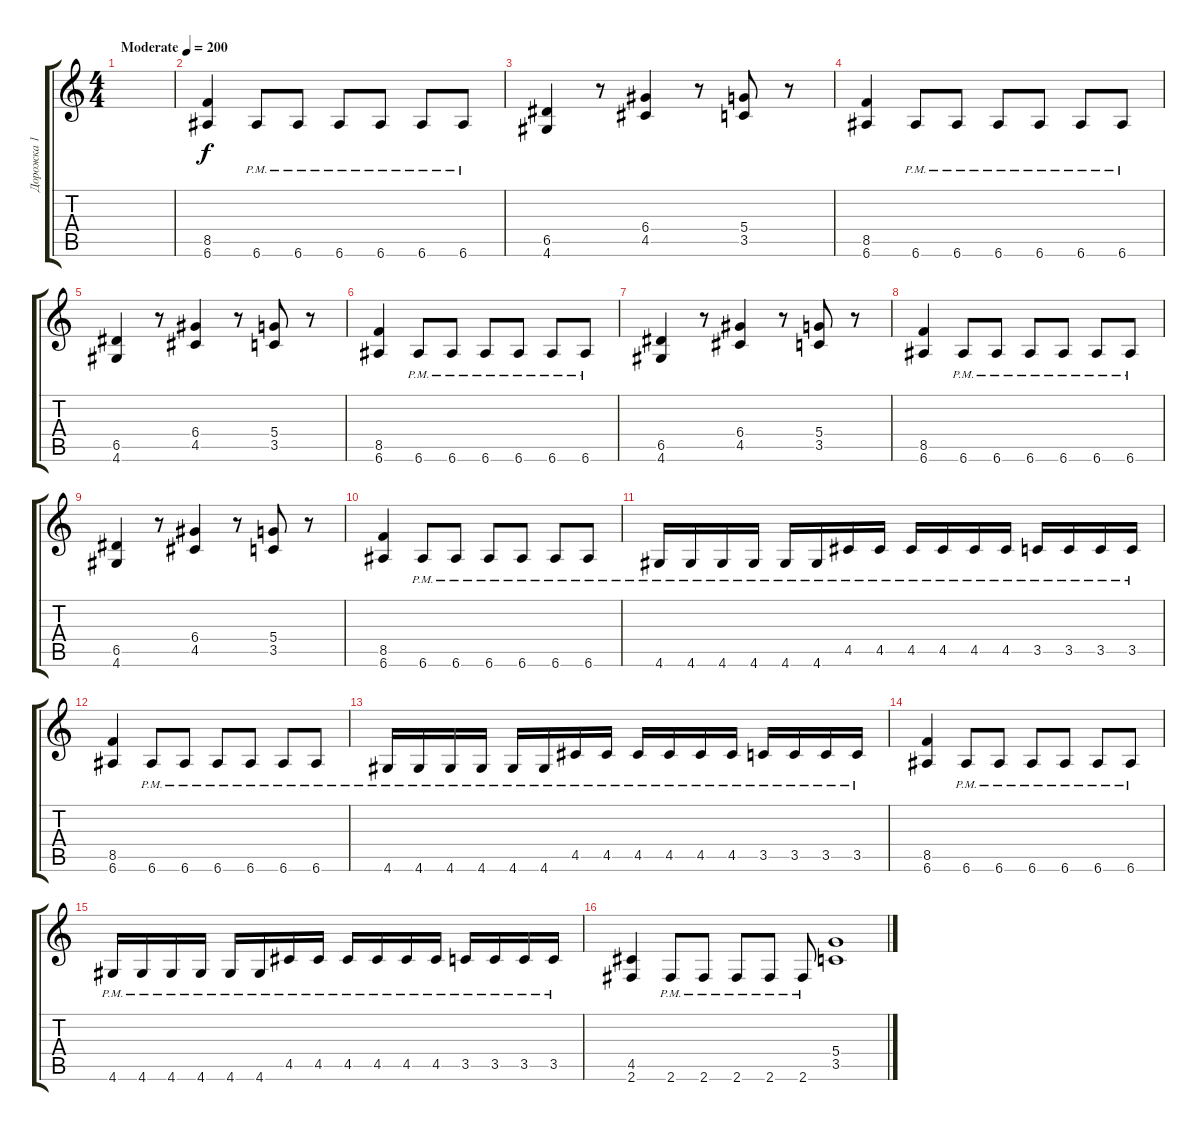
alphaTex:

\track ("Дорожка 1" "Дорожка 1") {instrument distortionguitar}
\staff {score tabs}
\tuning (E4 B3 G3 D3 A2 E2) {hide}
\ts (4 4)
\tempo (200 "Moderate")
\clef g2
\ks c
|
(8.5 6.6).4 6.6{pm}.8 6.6{pm}.8 6.6{pm}.8 6.6{pm}.8 6.6{pm}.8 6.6{pm}.8 |
(6.5 4.6).4 r.8 (6.4 4.5).4 r.8 (5.4 3.5).8 r.8 |
(8.5 6.6).4 6.6{pm}.8 6.6{pm}.8 6.6{pm}.8 6.6{pm}.8 6.6{pm}.8 6.6{pm}.8 |
(6.5 4.6).4 r.8 (6.4 4.5).4 r.8 (5.4 3.5).8 r.8 |
(8.5 6.6).4 6.6{pm}.8 6.6{pm}.8 6.6{pm}.8 6.6{pm}.8 6.6{pm}.8 6.6{pm}.8 |
(6.5 4.6).4 r.8 (6.4 4.5).4 r.8 (5.4 3.5).8 r.8 |
(8.5 6.6).4 6.6{pm}.8 6.6{pm}.8 6.6{pm}.8 6.6{pm}.8 6.6{pm}.8 6.6{pm}.8 |
(6.5 4.6).4 r.8 (6.4 4.5).4 r.8 (5.4 3.5).8 r.8 |
(8.5 6.6).4 6.6{pm}.8 6.6{pm}.8 6.6{pm}.8 6.6{pm}.8 6.6{pm}.8 6.6{pm}.8 |
4.6{pm}.16 4.6{pm}.16 4.6{pm}.16 4.6{pm}.16 4.6{pm}.16 4.6{pm}.16 4.5{pm}.16 4.5{pm}.16 4.5{pm}.16 4.5{pm}.16 4.5{pm}.16 4.5{pm}.16 3.5{pm}.16 3.5{pm}.16 3.5{pm}.16 3.5{pm}.16 |
(8.5 6.6).4 6.6{pm}.8 6.6{pm}.8 6.6{pm}.8 6.6{pm}.8 6.6{pm}.8 6.6{pm}.8 |
4.6{pm}.16 4.6{pm}.16 4.6{pm}.16 4.6{pm}.16 4.6{pm}.16 4.6{pm}.16 4.5{pm}.16 4.5{pm}.16 4.5{pm}.16 4.5{pm}.16 4.5{pm}.16 4.5{pm}.16 3.5{pm}.16 3.5{pm}.16 3.5{pm}.16 3.5{pm}.16 |
(8.5 6.6).4 6.6{pm}.8 6.6{pm}.8 6.6{pm}.8 6.6{pm}.8 6.6{pm}.8 6.6{pm}.8 |
4.6{pm}.16 4.6{pm}.16 4.6{pm}.16 4.6{pm}.16 4.6{pm}.16 4.6{pm}.16 4.5{pm}.16 4.5{pm}.16 4.5{pm}.16 4.5{pm}.16 4.5{pm}.16 4.5{pm}.16 3.5{pm}.16 3.5{pm}.16 3.5{pm}.16 3.5{pm}.16 |
(4.5 2.6).4 2.6{pm}.8 2.6{pm}.8 2.6{pm}.8 2.6{pm}.8 2.6{pm}.8 (5.4 3.5).1
